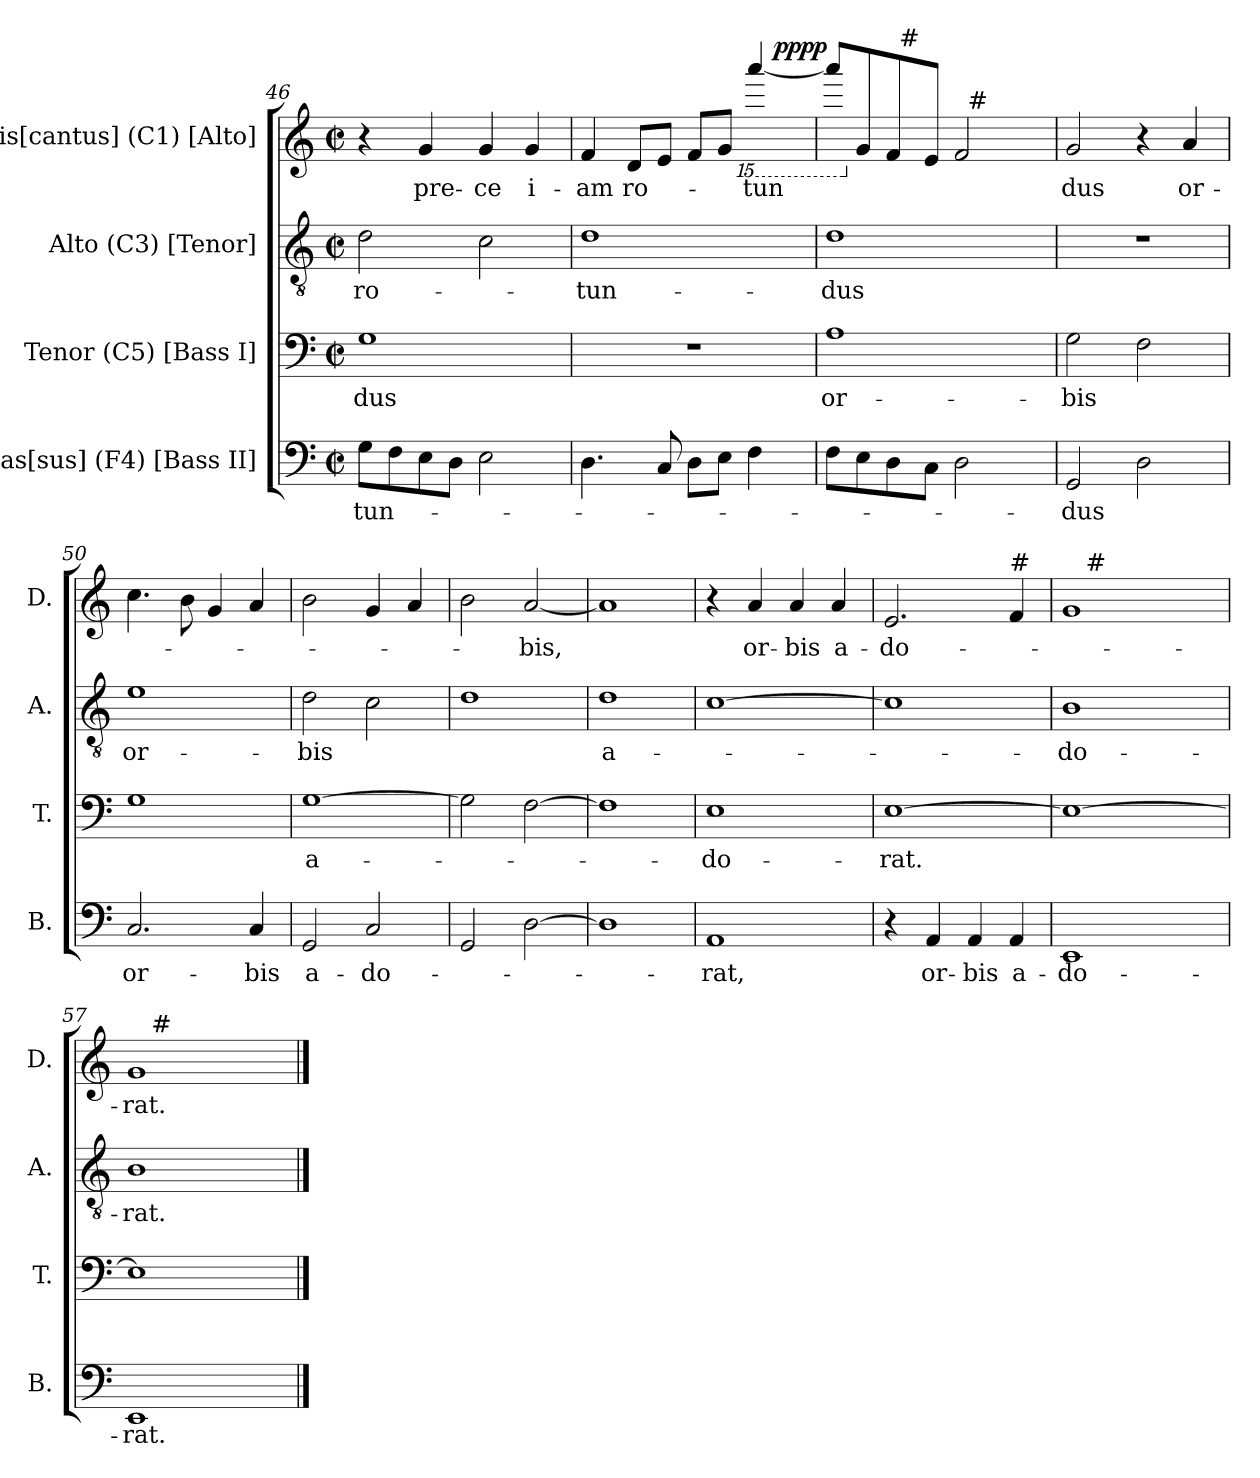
**kern	**text	**kern	**text	**kern	**text	**kern	**text	**dynam
*part4	*part4	*part3	*part3	*part2	*part2	*part1	*part1	*part1
*staff4	*staff4	*staff3	*staff3	*staff2	*staff2	*staff1	*staff1	*staff1
*I"Bas[sus] (F4) [Bass II]	*	*I"Tenor (C5) [Bass I]	*	*I"Alto (C3) [Tenor]	*	*I"Dis[cantus] (C1) [Alto]	*	*
*I'B.	*	*I'T.	*	*I'A.	*	*I'D.	*	*
*clefF4	*	*clefF4	*	*clefGv2	*	*clefG2	*	*
*k[]	*	*k[]	*	*k[]	*	*k[]	*	*
*C:	*	*C:	*	*C:	*	*C:	*	*
*M2/2	*	*M2/2	*	*M2/2	*	*M2/2	*	*
*met(c|)	*	*met(c|)	*	*met(c|)	*	*met(c|)	*	*
=46	=46	=46	=46	=46	=46	=46	=46	=46
!	!LO:LY:b	!	!LO:LY:b	!	!LO:LY:b	!	!	!
8G\L	-tun-	1G	-dus	2d\	ro-	4r	.	.
8F\	.	.	.	.	.	.	.	.
!	!	!	!	!	!	!	!LO:LY:b	!
8E\	.	.	.	.	.	4g/	pre-	.
8D\J	.	.	.	.	.	.	.	.
!	!	!	!	!	!	!	!LO:LY:b	!
2E\	.	.	.	2c\	.	4g/	-ce	.
!	!	!	!	!	!	!	!LO:LY:b	!
.	.	.	.	.	.	4g/	i-	.
=47	=47	=47	=47	=47	=47	=47	=47	=47
!	!	!	!	!	!LO:LY:b	!	!LO:LY:b	!
*	*	*	*	*	*	*^	*	*
4.D\	.	1r	.	1d	-tun-	4f/	2ryy	-am	.
!	!	!	!	!	!	!	!	!LO:LY:b	!
.	.	.	.	.	.	8d/L	.	ro-	.
8C/	.	.	.	.	.	8e/J	.	.	.
8D\L	.	.	.	.	.	8f/L	4ryy	.	.
8E\J	.	.	.	.	.	8g/J	.	.	.
*	*	*	*	*	*	*15ba	*	*	*
!	!	!	!	!	!	!	!	!LO:LY:b	!
4F\	.	.	.	.	.	[<4a</	16.ryy	-tun	.
!	!	!	!	!	!	!	!	!	!LO:DY:b
.	.	.	.	.	.	.	8ryy	.	pppp
.	.	.	.	.	.	.	32ryy	.	.
!!LO:LB:g=z
=48	=48	=48	=48	=48	=48	=48	=48	=48	=48
!	!	!	!LO:LY:b	!	!LO:LY:b	!	!	!	!
*	*	*	*	*	*	*	*^	*	*
8F\L	.	1A	or-	1d	-dus	8a/L]	4ryy	2ryy	.	.
*	*	*	*	*	*	*X15ba	*	*	*	*
8E\	.	.	.	.	.	8g/	.	.	.	.
8D\	.	.	.	.	.	8f/	32ryy	.	.	.
!	!	!	!	!	!	!	!LO:TX:a:t=#	!	!	!
.	.	.	.	.	.	.	2ryy	.	.	.
8C\J	.	.	.	.	.	8e/J	.	.	.	.
2D\	.	.	.	.	.	2f/	.	32ryy	.	.
!	!	!	!	!	!	!	!	!LO:TX:a:t=#	!	!
.	.	.	.	.	.	.	.	4...ryy	.	.
.	.	.	.	.	.	.	8..ryy	.	.	.
=49	=49	=49	=49	=49	=49	=49	=49	=49	=49	=49
!	!LO:LY:b	!	!LO:LY:b	!	!	!	!	!	!LO:LY:b	!
*	*	*	*	*	*	*v	*v	*v	*	*
2GG/	-dus	2G\	-bis	1r	.	2g/	dus	.
2D\	.	2F\	.	.	.	4r	.	.
!	!	!	!	!	!	!	!LO:LY:b	!
.	.	.	.	.	.	4a/	or-	.
=50	=50	=50	=50	=50	=50	=50	=50	=50
!	!LO:LY:b	!	!	!	!LO:LY:b	!	!	!
2.C/	or-	1G	.	1e	or-	4.cc\	.	.
.	.	.	.	.	.	8b\	.	.
.	.	.	.	.	.	4g/	.	.
!	!LO:LY:b	!	!	!	!	!	!	!
4C/	-bis	.	.	.	.	4a/	.	.
=51	=51	=51	=51	=51	=51	=51	=51	=51
!	!LO:LY:b	!	!LO:LY:b:rj	!	!LO:LY:b	!	!	!
2GG/	a-	[<1G	a-	2d\	-bis	2b\	.	.
!	!LO:LY:b	!	!	!	!	!	!	!
2C/	-do-	.	.	2c\	.	4g/	.	.
.	.	.	.	.	.	4a/	.	.
!!LO:LB:g=z
=52	=52	=52	=52	=52	=52	=52	=52	=52
2GG/	.	2G\]	.	1d	.	2b\	.	.
!	!	!	!	!	!	!	!LO:LY:b	!
[>2D\	.	[>2F\	.	.	.	[<2a/	-bis,	.
=53	=53	=53	=53	=53	=53	=53	=53	=53
!	!	!	!	!	!LO:LY:b:rj	!	!	!
1D]	.	1F]	.	1d	a-	1a]	.	.
=54	=54	=54	=54	=54	=54	=54	=54	=54
!	!LO:LY:b	!	!LO:LY:b	!	!	!	!	!
1AA	-rat,	1E	-do-	[>1c	.	4r	.	.
!	!	!	!	!	!	!	!LO:LY:b	!
.	.	.	.	.	.	4a/	or-	.
!	!	!	!	!	!	!	!LO:LY:b	!
.	.	.	.	.	.	4a/	-bis	.
!	!	!	!	!	!	!	!LO:LY:b	!
.	.	.	.	.	.	4a/	a-	.
=55	=55	=55	=55	=55	=55	=55	=55	=55
!	!	!	!LO:LY:b	!	!	!	!LO:LY:b	!
4r	.	[>1E	-rat.	1c]	.	2.e/	-do-	.
!	!LO:LY:b	!	!	!	!	!	!	!
4AA/	or-	.	.	.	.	.	.	.
!	!LO:LY:b	!	!	!	!	!	!	!
4AA/	-bis	.	.	.	.	.	.	.
!	!	!	!	!	!	!LO:TX:a:t=#	!	!
!	!LO:LY:b	!	!	!	!	!	!	!
4AA/	a-	.	.	.	.	4f/	.	.
=56	=56	=56	=56	=56	=56	=56	=56	=56
!	!LO:LY:b	!	!	!	!LO:LY:b	!	!	!
*	*	*	*	*	*	*^	*	*
1EE	-do-	1E_	.	1B	-do-	1g	16.ryy	.	.
!	!	!	!	!	!	!	!LO:TX:a:t=#	!	!
.	.	.	.	.	.	.	2ryy	.	.
.	.	.	.	.	.	.	4ryy	.	.
.	.	.	.	.	.	.	8ryy	.	.
.	.	.	.	.	.	.	32ryy	.	.
=57	=57	=57	=57	=57	=57	=57	=57	=57	=57
!	!LO:LY:b	!	!	!	!LO:LY:b	!	!	!LO:LY:b	!
1EE	-rat.	1E]	.	1B	-rat.	1g	16.ryy	-rat.	.
!	!	!	!	!	!	!	!LO:TX:a:t=#	!	!
.	.	.	.	.	.	.	2ryy	.	.
.	.	.	.	.	.	.	4ryy	.	.
.	.	.	.	.	.	.	8ryy	.	.
.	.	.	.	.	.	.	32ryy	.	.
*	*	*	*	*	*	*v	*v	*	*
==	==	==	==	==	==	==	==	==
*-	*-	*-	*-	*-	*-	*-	*-	*-
